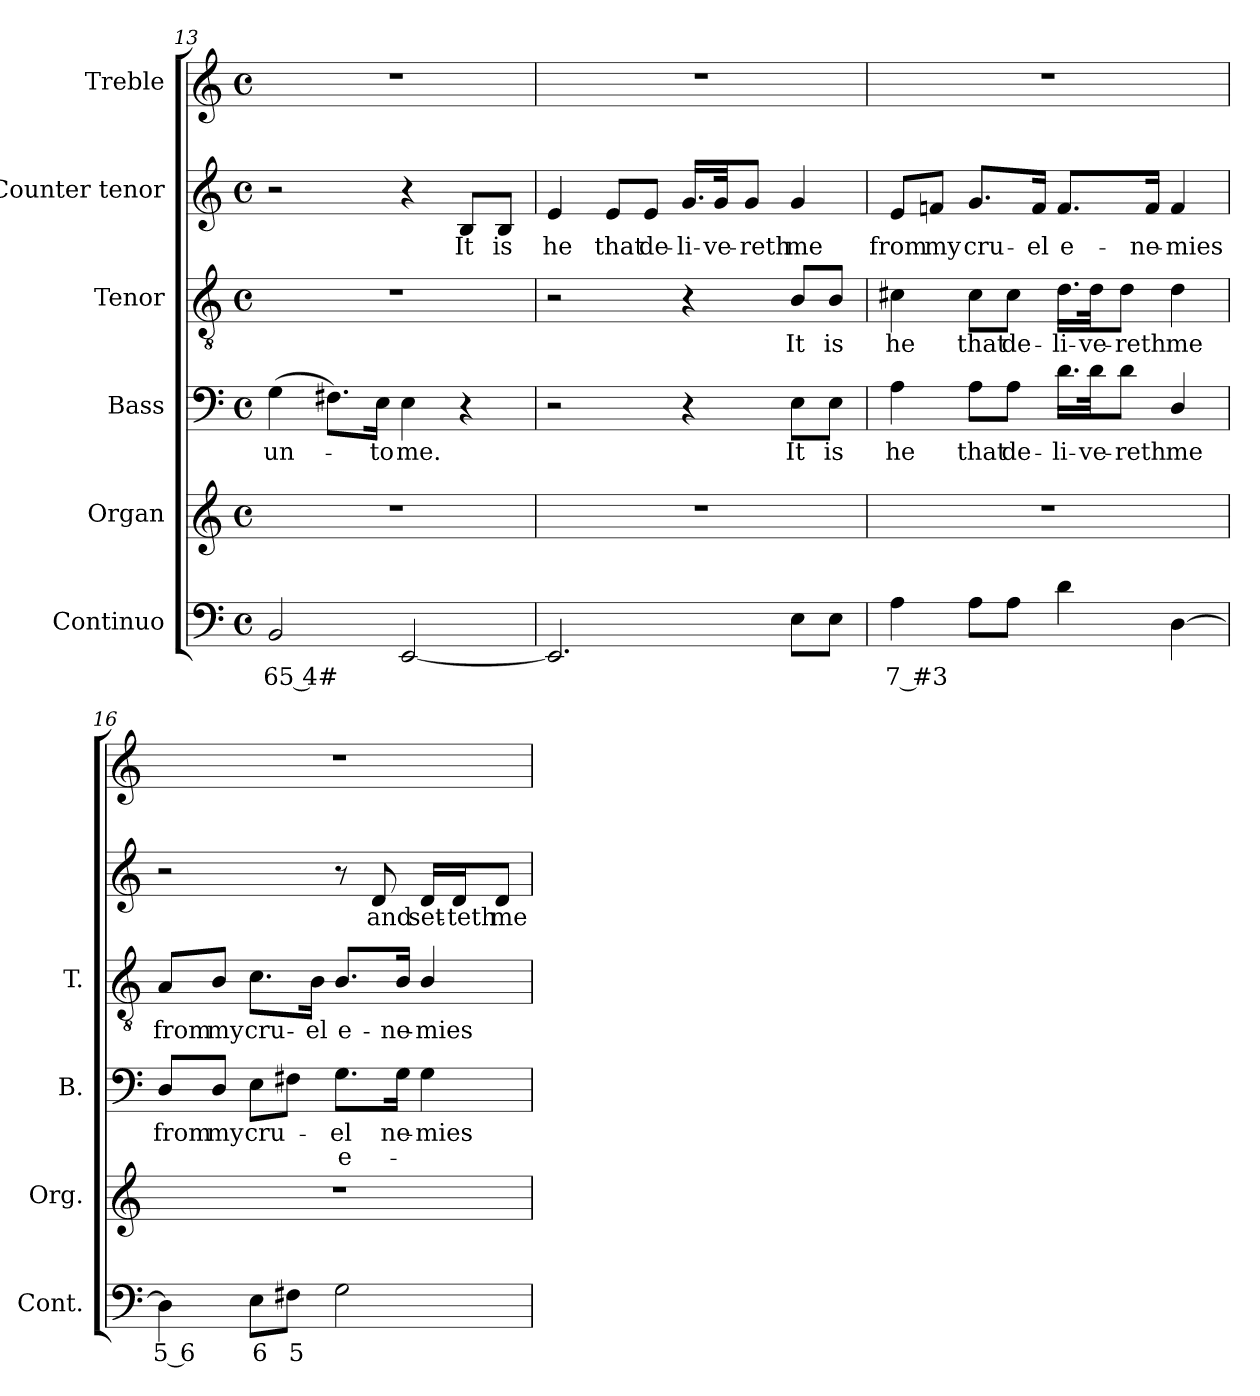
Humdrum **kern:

**kern	**text	**kern	**kern	**text	**text	**kern	**text	**kern	**text	**kern
*part6	*part6	*part5	*part4	*part4	*part4	*part3	*part3	*part2	*part2	*part1
*staff6	*staff6	*staff5	*staff4	*staff4	*staff4	*staff3	*staff3	*staff2	*staff2	*staff1
*I"Continuo	*	*I"Organ	*I"Bass	*	*	*I"Tenor	*	*I"Counter tenor	*	*I"Treble
*I'Cont.	*	*I'Org.	*I'B.	*	*	*I'T.	*	*	*	*
!!LO:LB:g=z
*clefF4	*	*clefG2	*clefF4	*	*	*clefGv2	*	*clefG2	*	*clefG2
*	*	*	*	*	*	*ITrd7c12	*	*	*	*
*k[]	*	*k[]	*k[]	*	*	*k[]	*	*k[]	*	*k[]
*C:	*	*C:	*C:	*	*	*C:	*	*C:	*	*C:
*M4/4	*	*M4/4	*M4/4	*	*	*M4/4	*	*M4/4	*	*M4/4
*met(c)	*	*met(c)	*met(c)	*	*	*met(c)	*	*met(c)	*	*met(c)
=13	=13	=13	=13	=13	=13	=13	=13	=13	=13	=13
!	!LO:LY:b:color=#000000	!	!	!	!	!	!	!	!	!
!	!	!	!	!LO:LY:b:color=#000000	!	!	!	!	!	!
2BBi/	65 4#	1r	(4Gi\	un-	.	1r	.	2r	.	1r
.	.	.	8.F#Xi\L)	.	.	.	.	.	.	.
!	!	!	!	!LO:LY:b:color=#000000	!	!	!	!	!	!
.	.	.	16Ei\Jk	-to	.	.	.	.	.	.
!	!	!	!	!LO:LY:b:color=#000000	!	!	!	!	!	!
[2EEi/	.	.	4Ei\	me.	.	.	.	4r	.	.
!	!	!	!	!	!	!	!	!	!LO:LY:b:color=#000000	!
.	.	.	4r	.	.	.	.	8Bi/L	It	.
!	!	!	!	!	!	!	!	!	!LO:LY:b:color=#000000	!
.	.	.	.	.	.	.	.	8Bi/J	is	.
=14	=14	=14	=14	=14	=14	=14	=14	=14	=14	=14
!	!	!	!	!	!	!	!	!	!LO:LY:b:color=#000000	!
2.EEi/]	.	1r	2r	.	.	2r	.	4ei/	he	1r
!	!	!	!	!	!	!	!	!	!LO:LY:b:color=#000000	!
.	.	.	.	.	.	.	.	8ei/L	that	.
!	!	!	!	!	!	!	!	!	!LO:LY:b:color=#000000	!
.	.	.	.	.	.	.	.	8ei/J	de-	.
!	!	!	!	!	!	!	!	!	!LO:LY:b:color=#000000	!
.	.	.	4r	.	.	4r	.	16.gi/LL	-li-	.
!	!	!	!	!	!	!	!	!	!LO:LY:b:color=#000000	!
.	.	.	.	.	.	.	.	32gi/Jk	-ve-	.
!	!	!	!	!	!	!	!	!	!LO:LY:b:color=#000000	!
.	.	.	.	.	.	.	.	8gi/J	-reth	.
!	!	!	!	!LO:LY:b:color=#000000	!	!	!	!	!	!
!	!	!	!	!	!	!	!LO:LY:b:color=#000000	!	!	!
!	!	!	!	!	!	!	!	!	!LO:LY:b:color=#000000	!
8Ei\L	.	.	8Ei\L	It	.	8BBi/L	It	4gi/	me	.
!	!	!	!	!LO:LY:b:color=#000000	!	!	!	!	!	!
!	!	!	!	!	!	!	!LO:LY:b:color=#000000	!	!	!
8Ei\J	.	.	8Ei\J	is	.	8BBi/J	is	.	.	.
=15	=15	=15	=15	=15	=15	=15	=15	=15	=15	=15
!	!LO:LY:b:color=#000000	!	!	!	!	!	!	!	!	!
!	!	!	!	!LO:LY:b:color=#000000	!	!	!	!	!	!
!	!	!	!	!	!	!	!LO:LY:b:color=#000000	!	!	!
!	!	!	!	!	!	!	!	!	!LO:LY:b:color=#000000	!
4Ai\	7 #3	1r	4Ai\	he	.	4C#Xi\	he	8ei/L	from	1r
!	!	!	!	!	!	!	!	!	!LO:LY:b:color=#000000	!
.	.	.	.	.	.	.	.	8fni/J	my	.
!	!	!	!	!LO:LY:b:color=#000000	!	!	!	!	!	!
!	!	!	!	!	!	!	!LO:LY:b:color=#000000	!	!	!
!	!	!	!	!	!	!	!	!	!LO:LY:b:color=#000000	!
8Ai\L	.	.	8Ai\L	that	.	8C#i\L	that	8.gi/L	cru-	.
!	!	!	!	!LO:LY:b:color=#000000	!	!	!	!	!	!
!	!	!	!	!	!	!	!LO:LY:b:color=#000000	!	!	!
8Ai\J	.	.	8Ai\J	de-	.	8C#i\J	de-	.	.	.
!	!	!	!	!	!	!	!	!	!LO:LY:b:color=#000000	!
.	.	.	.	.	.	.	.	16fi/Jk	-el	.
!	!	!	!	!LO:LY:b:color=#000000	!	!	!	!	!	!
!	!	!	!	!	!	!	!LO:LY:b:color=#000000	!	!	!
!	!	!	!	!	!	!	!	!	!LO:LY:b:color=#000000	!
4di\	.	.	16.di\LL	-li-	.	16.Di\LL	-li-	8.fi/L	e-	.
!	!	!	!	!LO:LY:b:color=#000000	!	!	!	!	!	!
!	!	!	!	!	!	!	!LO:LY:b:color=#000000	!	!	!
.	.	.	32di\Jk	-ve-	.	32Di\Jk	-ve-	.	.	.
!	!	!	!	!LO:LY:b:color=#000000	!	!	!	!	!	!
!	!	!	!	!	!	!	!LO:LY:b:color=#000000	!	!	!
.	.	.	8di\J	-reth	.	8Di\J	-reth	.	.	.
!	!	!	!	!	!	!	!	!	!LO:LY:b:color=#000000	!
.	.	.	.	.	.	.	.	16fi/Jk	-ne-	.
!	!	!	!	!LO:LY:b:color=#000000	!	!	!	!	!	!
!	!	!	!	!	!	!	!LO:LY:b:color=#000000	!	!	!
!	!	!	!	!	!	!	!	!	!LO:LY:b:color=#000000	!
[4Di\	.	.	4Di/	me	.	4Di\	me	4fi/	-mies	.
=16	=16	=16	=16	=16	=16	=16	=16	=16	=16	=16
!	!LO:LY:b:color=#000000	!	!	!	!	!	!	!	!	!
!	!	!	!	!LO:LY:b:color=#000000	!	!	!	!	!	!
!	!	!	!	!	!	!	!LO:LY:b:color=#000000	!	!	!
4Di\]	5 6	1r	8Di/L	from	.	8AAi/L	from	2r	.	1r
!	!	!	!	!LO:LY:b:color=#000000	!	!	!	!	!	!
!	!	!	!	!	!	!	!LO:LY:b:color=#000000	!	!	!
.	.	.	8Di/J	my	.	8BBi/J	my	.	.	.
!	!LO:LY:b:color=#000000	!	!	!	!	!	!	!	!	!
!	!	!	!	!LO:LY:b:color=#000000	!	!	!	!	!	!
!	!	!	!	!	!	!	!LO:LY:b:color=#000000	!	!	!
8Ei\L	6	.	8Ei\L	cru-	.	8.Ci\L	cru-	.	.	.
!	!LO:LY:b:color=#000000	!	!	!	!	!	!	!	!	!
8F#Xi\J	5	.	8F#Xi\J	.	.	.	.	.	.	.
!	!	!	!	!	!	!	!LO:LY:b:color=#000000	!	!	!
.	.	.	.	.	.	16BBi\Jk	-el	.	.	.
!	!	!	!	!LO:LY:b:color=#000000	!LO:LY:b:color=#000000	!	!	!	!	!
!	!	!	!	!	!	!	!LO:LY:b:color=#000000	!	!	!
2Gi\	.	.	8.Gi\L	-el	e-	8.BBi/L	e-	8r	.	.
!	!	!	!	!	!	!	!	!	!LO:LY:b:color=#000000	!
.	.	.	.	.	.	.	.	8di/	and	.
!	!	!	!	!LO:LY:b:color=#000000	!	!	!	!	!	!
!	!	!	!	!	!	!	!LO:LY:b:color=#000000	!	!	!
.	.	.	16Gi\Jk	-ne-	.	16BBi/Jk	-ne-	.	.	.
!	!	!	!	!LO:LY:b:color=#000000	!	!	!	!	!	!
!	!	!	!	!	!	!	!LO:LY:b:color=#000000	!	!	!
!	!	!	!	!	!	!	!	!	!LO:LY:b:color=#000000	!
.	.	.	4Gi\	-mies	.	4BBi/	-mies	16di/LL	set-	.
!	!	!	!	!	!	!	!	!	!LO:LY:b:color=#000000	!
.	.	.	.	.	.	.	.	16di/J	-teth	.
!	!	!	!	!	!	!	!	!	!LO:LY:b:color=#000000	!
.	.	.	.	.	.	.	.	8di/J	me	.
=	=	=	=	=	=	=	=	=	=	=
*-	*-	*-	*-	*-	*-	*-	*-	*-	*-	*-
